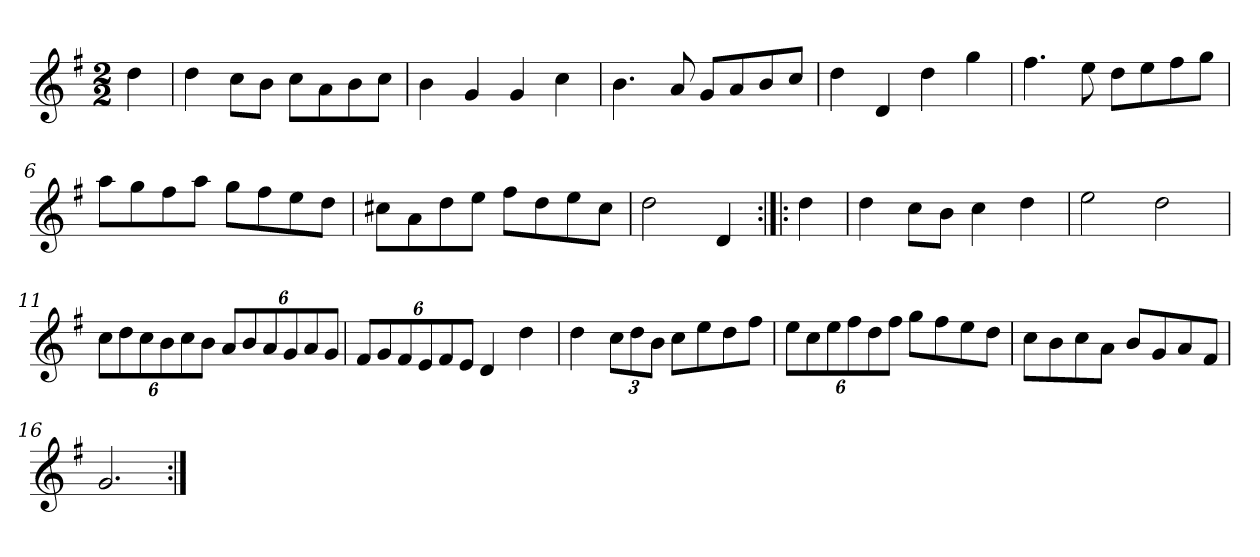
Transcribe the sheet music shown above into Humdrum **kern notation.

**kern
*part1
*staff1
*clefG2
*k[f#]
*G:
*M2/2
*MM120
=
4dd
=1
4dd
8cc\L
8b\J
8cc\L
8a\
8b\
8cc\J
=2
4b
4g
4g
4cc
=3
4.b
8a
8g/L
8a/
8b/
8cc/J
=4
4dd
4d
4dd
4gg
=5
4.ff#
8ee
8dd\L
8ee\
8ff#\
8gg\J
=6
8aa\L
8gg\
8ff#\
8aa\J
8gg\L
8ff#\
8ee\
8dd\J
=7
8cc#X\L
8a\
8dd\
8ee\J
8ff#\L
8dd\
8ee\
8cc#\J
=8
2dd
4d
=:|!|:
4dd
=9
4dd
8cc\L
8b\J
4cc
4dd
=10
2ee
2dd
=11
12cc\L
12dd\
12cc\
12b\
12cc\
12b\J
12a/L
12b/
12a/
12g/
12a/
12g/J
=12
12f#/L
12g/
12f#/
12e/
12f#/
12e/J
4d
4dd
=13
4dd
12cc\L
12dd\
12b\J
8cc\L
8ee\
8dd\
8ff#\J
=14
12ee\L
12cc\
12ee\
12ff#\
12dd\
12ff#\J
8gg\L
8ff#\
8ee\
8dd\J
=15
8cc\L
8b\
8cc\
8a\J
8b/L
8g/
8a/
8f#/J
=16
2.g
=:|!
*-
